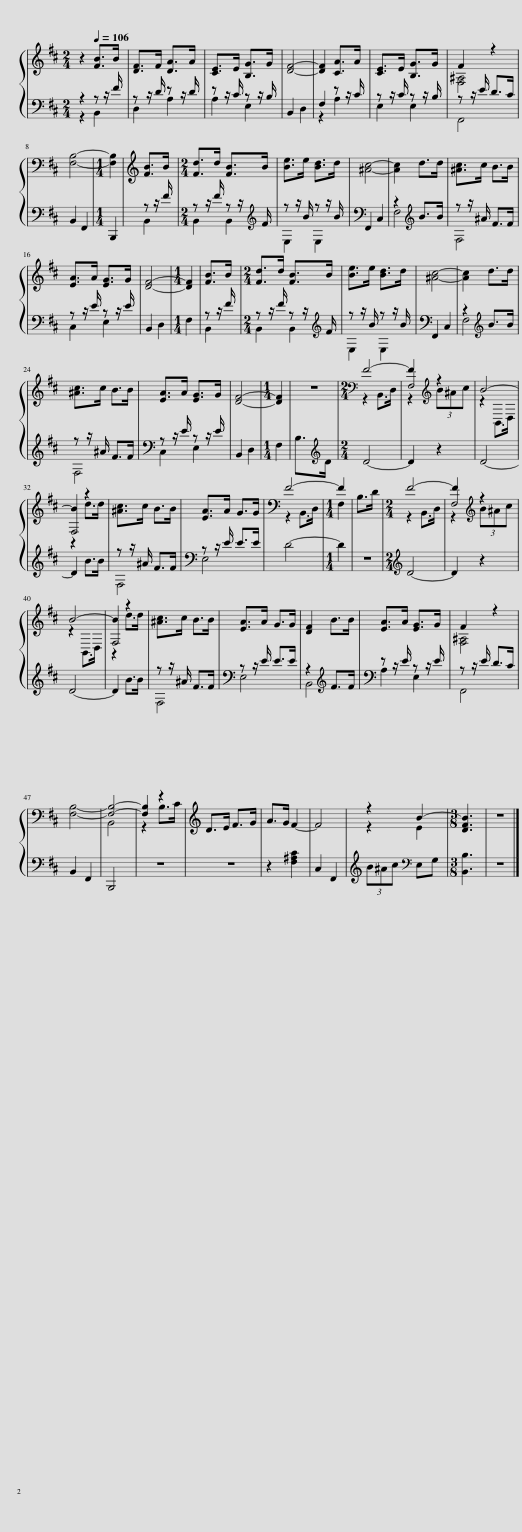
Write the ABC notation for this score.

X:1
%%score { ( 1 4 5 ) | ( 2 3 ) }
L:1/8
M:2/4
I:linebreak $
K:D
V:1 treble
V:4 treble
V:5 treble
V:2 bass
V:3 bass
V:1
 z2[Q:1/4=106] [FB]>B | [DF]>F [DA]>A | [CE]>E [B,G]>G | [DF]4- | [DF]2 [CA]>A | %5
 [CE]>E [B,G]>G | F2 z2 |$ [F,B,]4- |[M:1/4] [F,B,]2 | [FB]>B | %10
[M:2/4] [Fd]>d [FB]>B | [Be]>e [Bd]>d | [^Ac]4- | [Ac]2 d>d | [^Ac]>c B>B |$ %15
 [EA]>A [EG]>G | [DF]4- |[M:1/4] [DF]2 | [FB]>B |[M:2/4] [Fd]>d [FB]>B | %20
 [Be]>e [Bd]>d | [^Ac]4- | [Ac]2 d>d |$ [^Ac]>c B>B | [EA]>A [EG]>G | %25
 [DF]4- |[M:1/4] [DF]2 | z2 |[M:2/4][K:bass] F4- | F2[K:treble] z2 | %30
 B4- |$ B2 z2 | [^Ac]>c B>B | [EA]>A G>G | F4- | %35
[M:1/4] F2 | B,>D |[M:2/4] F4- | F2[K:treble] z2 |$ B4- | %40
 B2 z2 | [^Ac]>c B>B | [EA]>A G>G | [DF]2 B>B | [EA]>A [EG]>G | %45
 F2 z2 |$ [F,B,]4- | [F,B,]4- | [F,B,]2 z2 | D>E F>G | %50
 A>G F2- | F4 | z2 B2- |[M:3/8] [DFB]3 | z3 |] %55
V:2
 z2 z z/ F/ | z z/ D/ z z/ D/ | z z/ C/ z z/ B,/ | B,,2 D,2 | F,2 z z/ C/ | %5
 z z/ C/ z z/ B,/ | z z/ E/ D>C |$ B,,2 F,,2 |[M:1/4] B,,,2 | z z/ F/ | %10
[M:2/4] z z/ F/ z z/[K:treble] F/ | z z/ B/ z z/ B/ | F,,2 C,2 | z2[K:treble] B>B | z z/ ^A/ F>F |$ %15
 z z/ E/ z z/ E/ | B,,2 D,2 |[M:1/4] F,2 | z z/ F/ |[M:2/4] z z/ F/ z z/[K:treble] F/ | %20
 z z/ B/ z z/ B/ | F,,2 C,2 | z2[K:treble] B>B |$ z z/ ^A/ F>F | z z/ E/ z z/ E/ | %25
 B,,2 D,2 |[M:1/4] F,2 | B,>[K:treble]D |[M:2/4] D4- | D2 z2 | %30
 D4- |$ D2 B>B | z z/ ^A/ F>F | z z/ E/ E>E | D4- | %35
[M:1/4] D2 | z2 |[M:2/4][K:treble] D4- | D2 z2 |$ D4- | %40
 D2 B>B | z z/ ^A/ F>F | z z/ E/ E>E | z2[K:treble] F>F | z z/ E/ z z/ E/ | %45
 z z/ E/ D>C |$ B,,2 F,,2 | B,,,4 | z4 | z4 | %50
 z2 [F,^A,C]2 | C,2 F,,2 | (3B^Ac[K:bass] E,G, |[M:3/8] [B,,B,]3 | z3 |] %55
V:3
 z2 B,,2 | D,2 A,2 | A,2 E,2 | x4 | z2 A,2 | %5
 E,2 E,2 | F,,4 |$ x4 |[M:1/4] x2 | B,,2 | %10
[M:2/4] B,,2 B,,2[K:treble] | E,2 E,2 | x4 | F,4[K:treble] | F,4 |$ %15
 C,2 E,2 | x4 |[M:1/4] x2 | B,,2 |[M:2/4] B,,2 B,,2[K:treble] | %20
 E,2 E,2 | x4 | F,4[K:treble] |$ F,4 | C,2 E,2 | %25
 x4 |[M:1/4] x2 | x3/2[K:treble] x/ |[M:2/4] x4 | x4 | %30
 x4 |$ x4 | F,4 | E,4 | x4 | %35
[M:1/4] x2 | x2 |[M:2/4][K:treble] x4 | x4 |$ x4 | %40
 x4 | F,4 | E,4 | B,,4[K:treble] | A,2 E,2 | %45
 F,,4 |$ x4 | x4 | x4 | x4 | %50
 x4 | x4 | x2[K:bass] x2 |[M:3/8] x3 | x3 |] %55
V:4
 x4 | x4 | x4 | x4 | x4 | %5
 x4 | [F,^A,]4 |$ x4 |[M:1/4] x2 | x2 | %10
[M:2/4] x4 | x4 | x4 | x4 | x4 |$ %15
 x4 | x4 |[M:1/4] x2 | x2 |[M:2/4] x4 | %20
 x4 | x4 | x4 |$ x4 | x4 | %25
 x4 |[M:1/4] x2 | x2 |[M:2/4][K:bass] z2 B,,>D, | z2[K:treble] (3B^Ac | %30
 z2 B,,>D, |$ z2 d>d | x4 | x4 | z2 B,,>D, | %35
[M:1/4] F,2 | x2 |[M:2/4] z2 B,,>D, | z2[K:treble] (3B^Ac |$ z2 B,,>D, | %40
 z2 d>d | x4 | x4 | x4 | x4 | %45
 [F,^A,]4 |$ x4 | B,,4 | z2 B,>C | x4 | %50
 x4 | x4 | z2 E2 |[M:3/8] x3 | x3 |] %55
V:5
 x4 | x4 | x4 | x4 | x4 | %5
 x4 | x4 |$ x4 |[M:1/4] x2 | x2 | %10
[M:2/4] x4 | x4 | x4 | x4 | x4 |$ %15
 x4 | x4 |[M:1/4] x2 | x2 |[M:2/4] x4 | %20
 x4 | x4 | x4 |$ x4 | x4 | %25
 x4 |[M:1/4] x2 | x2 |[M:2/4][K:bass] x4 | F,4[K:treble] | %30
 x4 |$ F,4 | x4 | x4 | x4 | %35
[M:1/4] x2 | x2 |[M:2/4] x4 | F,4[K:treble] |$ x4 | %40
 F,4 | x4 | x4 | x4 | x4 | %45
 x4 |$ x4 | x4 | x4 | x4 | %50
 x4 | x4 | x4 |[M:3/8] x3 | x3 |] %55
